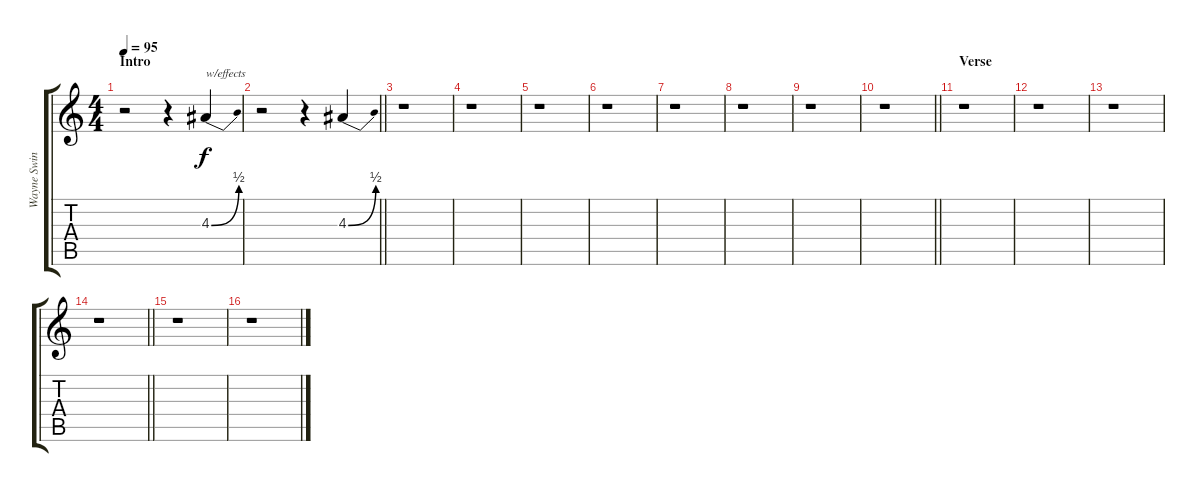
\track ("Wayne Swinny (Lead Guitar)" "Wayne Swin") {instrument distortionguitar}
\staff {score tabs}
\tuning (Eb4 Bb3 Gb3 Db3 Ab2 Db2) {hide}
\ts (4 4)
\section ("" "Intro")
\tempo 95
\clef g2
\ks c
r.2{dy f instrument distortionguitar} r.4 4.3{be (bend 0 0 60 2)}.4{txt "w/effects"} |
\barLineRight lightlight
r.2 r.4 4.3{be (bend 0 0 60 2)}.4 |
r.1 |
r.1 |
r.1 |
r.1 |
r.1 |
r.1 |
r.1 |
\barLineRight lightlight
r.1 |
\section ("" "Verse")
r.1 |
r.1 |
r.1 |
\barLineRight lightlight
r.1 |
r.1 |
r.1
